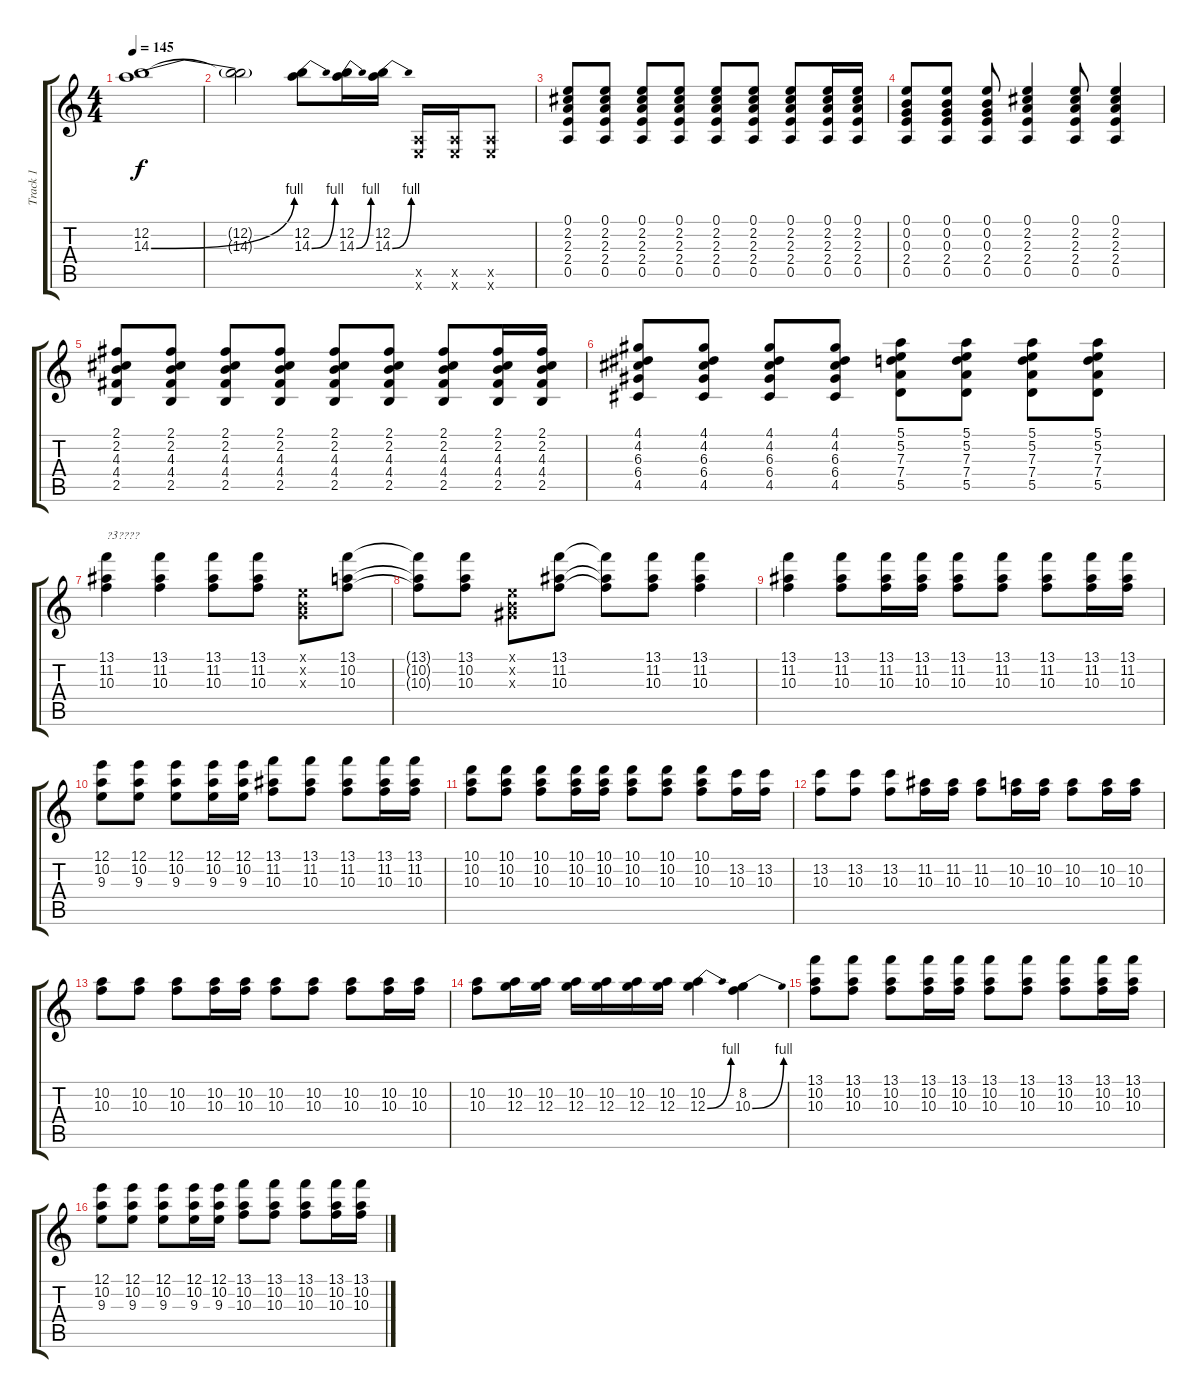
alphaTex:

\track ("Track 1" "Track 1") {instrument overdrivenguitar}
\staff {score tabs}
\tuning (E4 B3 G3 D3 A2 E2) {hide}
\ts (4 4)
\tempo 145
\clef g2
\ks c
(12.2 14.3{be (bend 0 0 60 4)}).1{dy f} |
(12.2{t} 14.3{t}).2 (12.2 14.3{be (bend 0 0 60 4)}).8 (12.2 14.3{be (bend 0 0 60 4)}).16 (12.2 14.3{be (bend 0 0 60 4)}).16 (0.5{x} 0.6{x}).16 (0.5{x} 0.6{x}).16 (0.5{x} 0.6{x}).8 |
(0.1 2.2 2.3 2.4 0.5).8 (0.1 2.2 2.3 2.4 0.5).8 (0.1 2.2 2.3 2.4 0.5).8 (0.1 2.2 2.3 2.4 0.5).8 (0.1 2.2 2.3 2.4 0.5).8 (0.1 2.2 2.3 2.4 0.5).8 (0.1 2.2 2.3 2.4 0.5).8 (0.1 2.2 2.3 2.4 0.5).16 (0.1 2.2 2.3 2.4 0.5).16 |
(0.1 0.2 0.3 2.4 0.5).8 (0.1 0.2 0.3 2.4 0.5).8 (0.1 0.2 0.3 2.4 0.5).8 (0.1 2.2 2.3 2.4 0.5).4 (0.1 2.2 2.3 2.4 0.5).8 (0.1 2.2 2.3 2.4 0.5).4 |
(2.1 2.2 4.3 4.4 2.5).8 (2.1 2.2 4.3 4.4 2.5).8 (2.1 2.2 4.3 4.4 2.5).8 (2.1 2.2 4.3 4.4 2.5).8 (2.1 2.2 4.3 4.4 2.5).8 (2.1 2.2 4.3 4.4 2.5).8 (2.1 2.2 4.3 4.4 2.5).8 (2.1 2.2 4.3 4.4 2.5).16 (2.1 2.2 4.3 4.4 2.5).16 |
(4.1 4.2 6.3 6.4 4.5).8 (4.1 4.2 6.3 6.4 4.5).8 (4.1 4.2 6.3 6.4 4.5).8 (4.1 4.2 6.3 6.4 4.5).8 (5.1 5.2 7.3 7.4 5.5).8 (5.1 5.2 7.3 7.4 5.5).8 (5.1 5.2 7.3 7.4 5.5).8 (5.1 5.2 7.3 7.4 5.5).8 |
(13.1 11.2 10.3).4{txt "?3????"} (13.1 11.2 10.3).4 (13.1 11.2 10.3).8 (13.1 11.2 10.3).8 (0.1{x} 0.2{x} 0.3{x}).8 (13.1 10.2 10.3).8 |
(13.1{t} 10.2{t} 10.3{t}).8 (13.1 10.2 10.3).8 (0.1{x} 0.2{x} 1.3{x}).8 (13.1 11.2 10.3).8 (13.1{t} 11.2{t} 10.3{t}).8 (13.1 11.2 10.3).8 (13.1 11.2 10.3).4 |
(13.1 11.2 10.3).4 (13.1 11.2 10.3).8 (13.1 11.2 10.3).16 (13.1 11.2 10.3).16 (13.1 11.2 10.3).8 (13.1 11.2 10.3).8 (13.1 11.2 10.3).8 (13.1 11.2 10.3).16 (13.1 11.2 10.3).16 |
(12.1 10.2 9.3).8 (12.1 10.2 9.3).8 (12.1 10.2 9.3).8 (12.1 10.2 9.3).16 (12.1 10.2 9.3).16 (13.1 11.2 10.3).8 (13.1 11.2 10.3).8 (13.1 11.2 10.3).8 (13.1 11.2 10.3).16 (13.1 11.2 10.3).16 |
(10.1 10.2 10.3).8 (10.1 10.2 10.3).8 (10.1 10.2 10.3).8 (10.1 10.2 10.3).16 (10.1 10.2 10.3).16 (10.1 10.2 10.3).8 (10.1 10.2 10.3).8 (10.1 10.2 10.3).8 (13.2 10.3).16 (13.2 10.3).16 |
(13.2 10.3).8 (13.2 10.3).8 (13.2 10.3).8 (11.2 10.3).16 (11.2 10.3).16 (11.2 10.3).8 (10.2 10.3).16 (10.2 10.3).16 (10.2 10.3).8 (10.2 10.3).16 (10.2 10.3).16 |
(10.2 10.3).8 (10.2 10.3).8 (10.2 10.3).8 (10.2 10.3).16 (10.2 10.3).16 (10.2 10.3).8 (10.2 10.3).8 (10.2 10.3).8 (10.2 10.3).16 (10.2 10.3).16 |
(10.2 10.3).8 (10.2 12.3).16 (10.2 12.3).16 (10.2 12.3).16 (10.2 12.3).16 (10.2 12.3).16 (10.2 12.3).16 (10.2 12.3{be (bend 0 0 60 4)}).4 (8.2 10.3{be (bend 0 0 60 4)}).4 |
(13.1 10.2 10.3).8 (13.1 10.2 10.3).8 (13.1 10.2 10.3).8 (13.1 10.2 10.3).16 (13.1 10.2 10.3).16 (13.1 10.2 10.3).8 (13.1 10.2 10.3).8 (13.1 10.2 10.3).8 (13.1 10.2 10.3).16 (13.1 10.2 10.3).16 |
(12.1 10.2 9.3).8 (12.1 10.2 9.3).8 (12.1 10.2 9.3).8 (12.1 10.2 9.3).16 (12.1 10.2 9.3).16 (13.1 10.2 10.3).8 (13.1 10.2 10.3).8 (13.1 10.2 10.3).8 (13.1 10.2 10.3).16 (13.1 10.2 10.3).16
